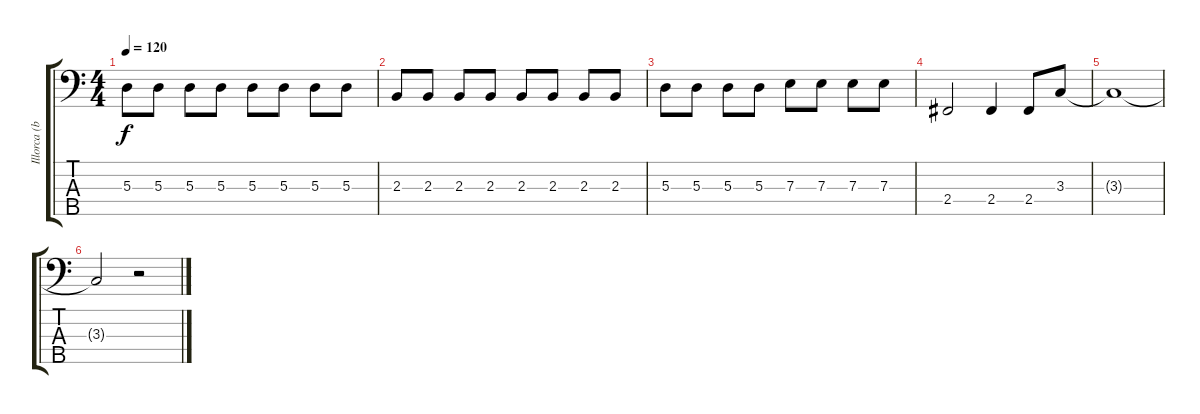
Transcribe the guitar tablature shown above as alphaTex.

\track ("Illorca (basso)" "Illorca (b") {instrument electricbasspick}
\staff {score tabs}
\tuning (G2 D2 A1 E1 B0) {hide}
\ts (4 4)
\tempo 120
\clef f4
\ks c
5.3.8{dy f} 5.3.8 5.3.8 5.3.8 5.3.8 5.3.8 5.3.8 5.3.8 |
2.3.8 2.3.8 2.3.8 2.3.8 2.3.8 2.3.8 2.3.8 2.3.8 |
5.3.8 5.3.8 5.3.8 5.3.8 7.3.8 7.3.8 7.3.8 7.3.8 |
2.4.2 2.4.4 2.4.8 3.3.8 |
3.3{t}.1 |
3.3{t}.2 r.2
